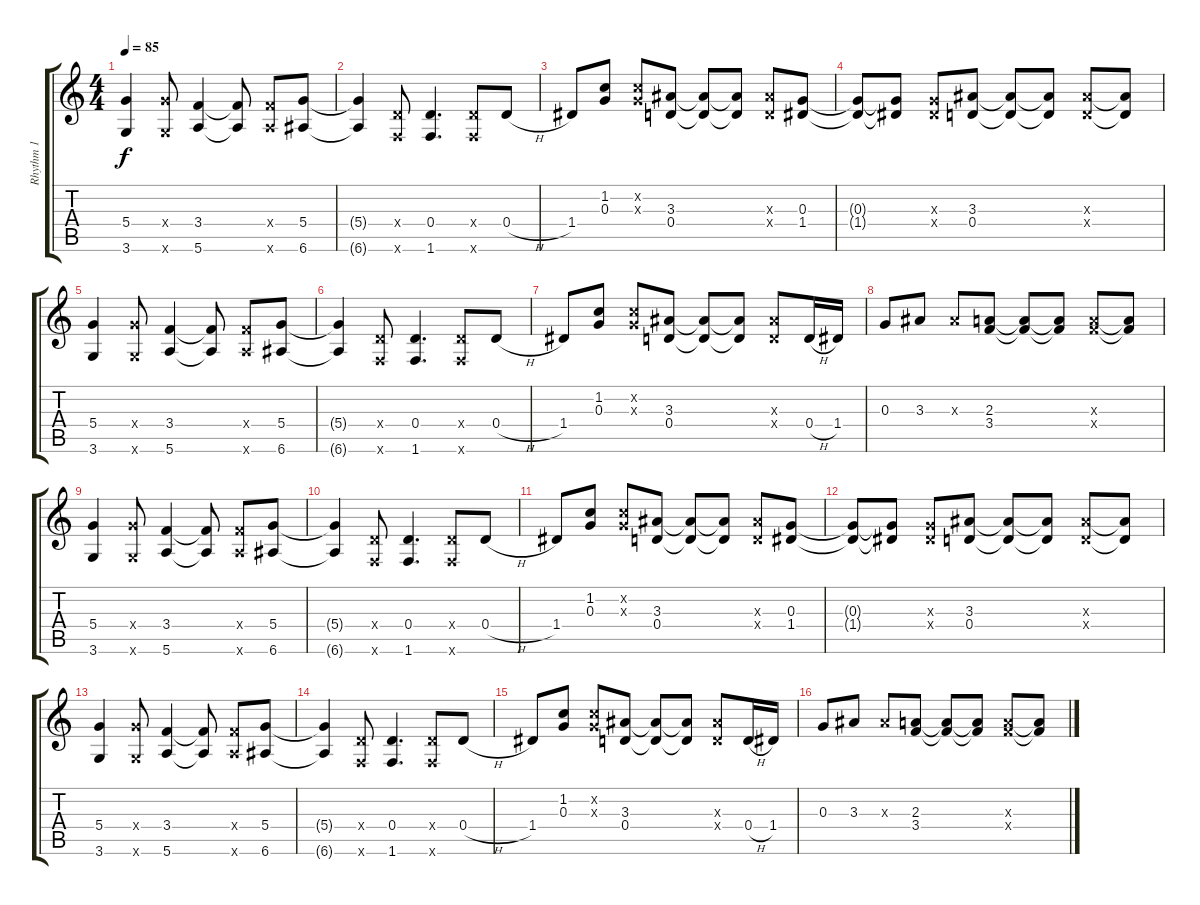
\track ("Rhythm 1 " "Rhythm 1 ") {instrument electricguitarjazz}
\staff {score tabs}
\tuning (E4 B3 G3 D3 A2 E2) {hide}
\ts (4 4)
\tempo 85
\clef g2
\ks c
(5.4 3.6).4{dy f} (5.4{x} 3.6{x}).8 (3.4 5.6).4 (3.4{t} 5.6{t}).8 (3.4{x} 5.6{x}).8 (5.4 6.6).8 |
(5.4{t} 6.6{t}).4 (0.4{x} 1.6{x}).8 (0.4 1.6).4{d} (0.4{x} 1.6{x}).8 0.4{h}.8 |
1.4.8 (1.2 0.3).8 (1.2{x} 0.3{x}).8 (3.3 0.4).8 (3.3{t} 0.4{t}).8 (3.3{t} 0.4{t}).8 (3.3{x} 0.4{x}).8 (0.3 1.4).8 |
(0.3{t} 1.4{t}).8 (0.3{t} 1.4{t}).8 (0.3{x} 1.4{x}).8 (3.3 0.4).8 (3.3{t} 0.4{t}).8 (3.3{t} 0.4{t}).8 (3.3{x} 0.4{x}).8 (3.3{t} 0.4{t}).8 |
(5.4 3.6).4 (5.4{x} 3.6{x}).8 (3.4 5.6).4 (3.4{t} 5.6{t}).8 (3.4{x} 5.6{x}).8 (5.4 6.6).8 |
(5.4{t} 6.6{t}).4 (0.4{x} 1.6{x}).8 (0.4 1.6).4{d} (0.4{x} 1.6{x}).8 0.4{h}.8 |
1.4.8 (1.2 0.3).8 (1.2{x} 0.3{x}).8 (3.3 0.4).8 (3.3{t} 0.4{t}).8 (3.3{t} 0.4{t}).8 (3.3{x} 0.4{x}).8 0.4{h}.16 1.4.16 |
0.3.8 3.3.8 3.3{x}.8 (2.3 3.4).8 (2.3{t} 3.4{t}).8 (2.3{t} 3.4{t}).8 (2.3{x} 3.4{x}).8 (2.3{t} 3.4{t}).8 |
(5.4 3.6).4 (5.4{x} 3.6{x}).8 (3.4 5.6).4 (3.4{t} 5.6{t}).8 (3.4{x} 5.6{x}).8 (5.4 6.6).8 |
(5.4{t} 6.6{t}).4 (0.4{x} 1.6{x}).8 (0.4 1.6).4{d} (0.4{x} 1.6{x}).8 0.4{h}.8 |
1.4.8 (1.2 0.3).8 (1.2{x} 0.3{x}).8 (3.3 0.4).8 (3.3{t} 0.4{t}).8 (3.3{t} 0.4{t}).8 (3.3{x} 0.4{x}).8 (0.3 1.4).8 |
(0.3{t} 1.4{t}).8 (0.3{t} 1.4{t}).8 (0.3{x} 1.4{x}).8 (3.3 0.4).8 (3.3{t} 0.4{t}).8 (3.3{t} 0.4{t}).8 (3.3{x} 0.4{x}).8 (3.3{t} 0.4{t}).8 |
(5.4 3.6).4 (5.4{x} 3.6{x}).8 (3.4 5.6).4 (3.4{t} 5.6{t}).8 (3.4{x} 5.6{x}).8 (5.4 6.6).8 |
(5.4{t} 6.6{t}).4 (0.4{x} 1.6{x}).8 (0.4 1.6).4{d} (0.4{x} 1.6{x}).8 0.4{h}.8 |
1.4.8 (1.2 0.3).8 (1.2{x} 0.3{x}).8 (3.3 0.4).8 (3.3{t} 0.4{t}).8 (3.3{t} 0.4{t}).8 (3.3{x} 0.4{x}).8 0.4{h}.16 1.4.16 |
0.3.8 3.3.8 3.3{x}.8 (2.3 3.4).8 (2.3{t} 3.4{t}).8 (2.3{t} 3.4{t}).8 (2.3{x} 3.4{x}).8 (2.3{t} 3.4{t}).8
